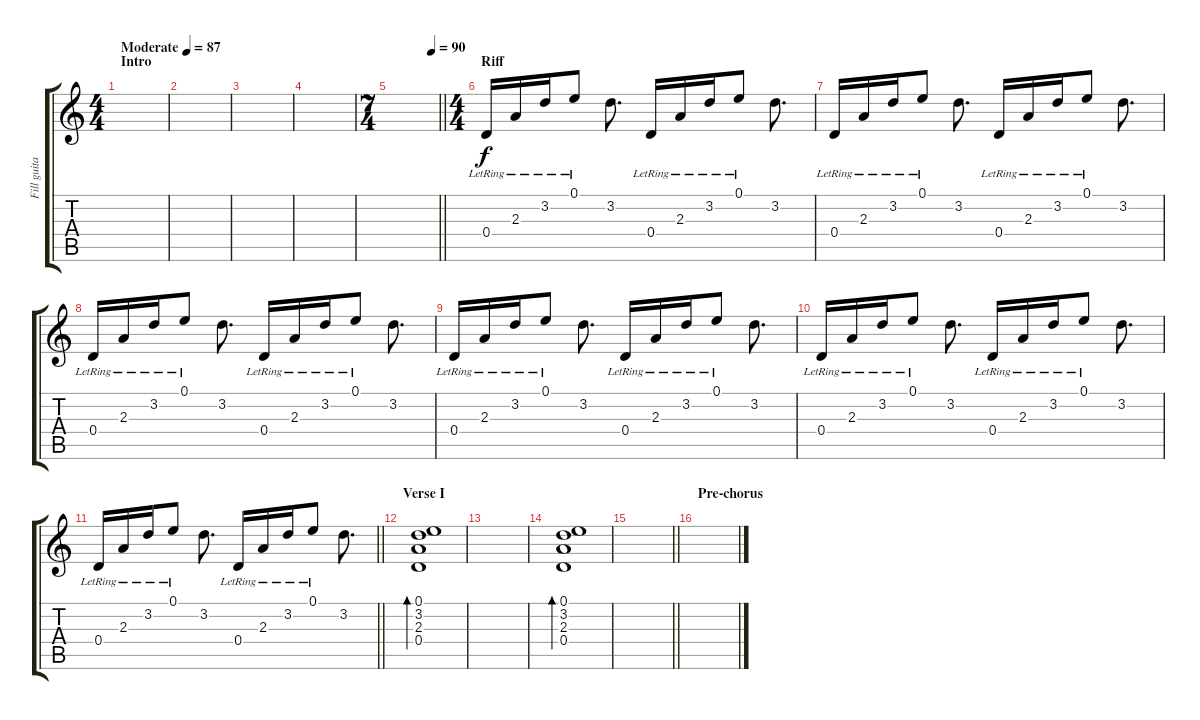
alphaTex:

\track ("Fill guitar" "Fill guita") {instrument electricguitarclean}
\staff {score tabs}
\tuning (E4 B3 G3 D3 A2 E2) {hide}
\ts (4 4)
\section ("" "Intro")
\tempo (87 "Moderate")
\clef g2
\ks c
|
|
|
|
\ts (7 4)
\tempo (90 0.8571428571428571)
\barLineRight lightlight
|
\ts (4 4)
\section ("" "Riff")
0.4{lr}.16 2.3{lr}.16 3.2{lr}.16 0.1{lr}.8 3.2.8{d} 0.4{lr}.16 2.3{lr}.16 3.2{lr}.16 0.1{lr}.8 3.2.8{d} |
0.4{lr}.16 2.3{lr}.16 3.2{lr}.16 0.1{lr}.8 3.2.8{d} 0.4{lr}.16 2.3{lr}.16 3.2{lr}.16 0.1{lr}.8 3.2.8{d} |
0.4{lr}.16 2.3{lr}.16 3.2{lr}.16 0.1{lr}.8 3.2.8{d} 0.4{lr}.16 2.3{lr}.16 3.2{lr}.16 0.1{lr}.8 3.2.8{d} |
0.4{lr}.16 2.3{lr}.16 3.2{lr}.16 0.1{lr}.8 3.2.8{d} 0.4{lr}.16 2.3{lr}.16 3.2{lr}.16 0.1{lr}.8 3.2.8{d} |
0.4{lr}.16 2.3{lr}.16 3.2{lr}.16 0.1{lr}.8 3.2.8{d} 0.4{lr}.16 2.3{lr}.16 3.2{lr}.16 0.1{lr}.8 3.2.8{d} |
\barLineRight lightlight
0.4{lr}.16 2.3{lr}.16 3.2{lr}.16 0.1{lr}.8 3.2.8{d} 0.4{lr}.16 2.3{lr}.16 3.2{lr}.16 0.1{lr}.8 3.2.8{d} |
\section ("" "Verse I")
(0.1 3.2 2.3 0.4).1{bd 60} |
|
(0.1 3.2 2.3 0.4).1{bd 60} |
\barLineRight lightlight
|
\section ("" "Pre-chorus")
